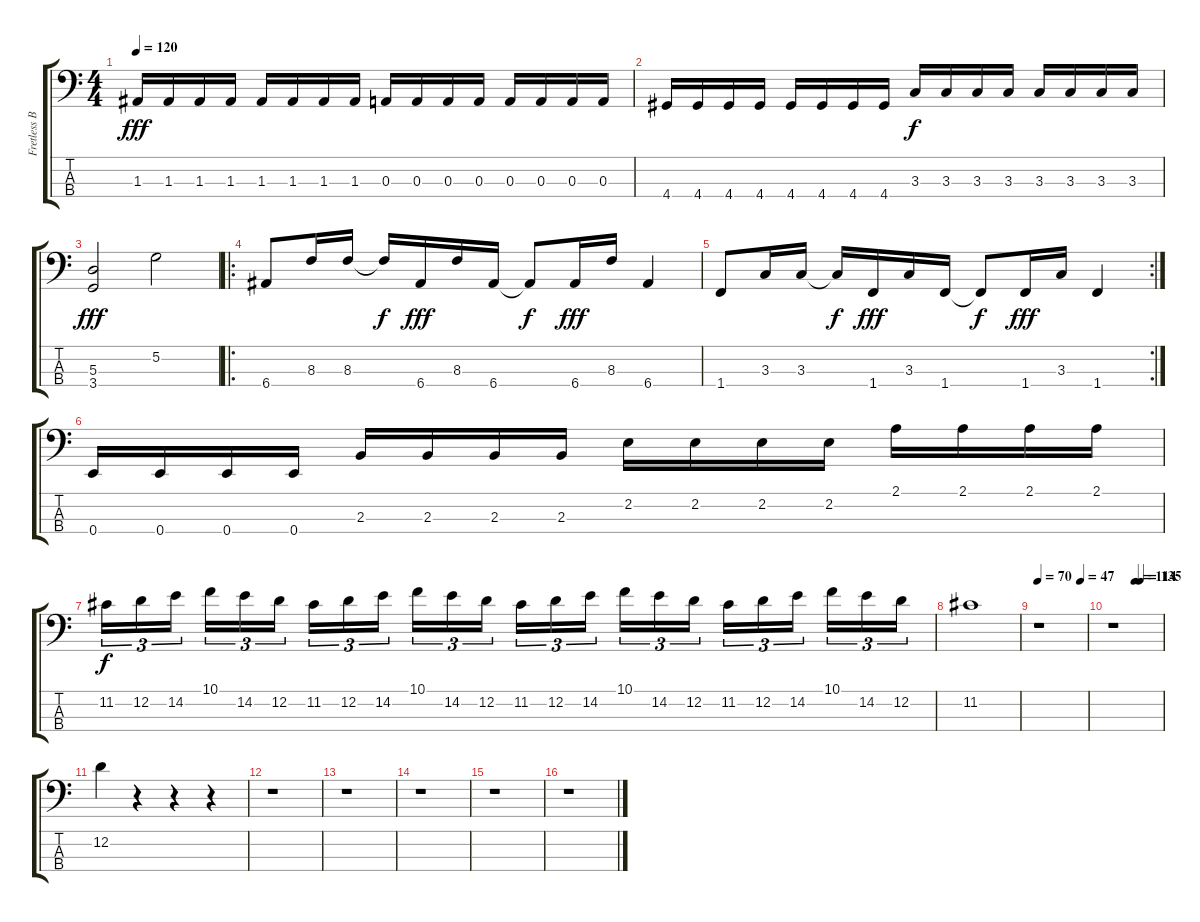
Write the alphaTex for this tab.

\track ("Fretless Bass" "Fretless B") {instrument fretlessbass}
\staff {score tabs}
\tuning (G2 D2 A1 E1) {hide}
\ts (4 4)
\tempo 120
\clef f4
\ks c
1.3.16{dy fff} 1.3.16 1.3.16 1.3.16 1.3.16 1.3.16 1.3.16 1.3.16 0.3.16 0.3.16 0.3.16 0.3.16 0.3.16 0.3.16 0.3.16 0.3.16 |
4.4.16 4.4.16 4.4.16 4.4.16 4.4.16 4.4.16 4.4.16 4.4.16 3.3.16{dy f} 3.3.16 3.3.16 3.3.16 3.3.16 3.3.16 3.3.16 3.3.16 |
(5.3 3.4).2{dy fff} 5.2.2 |
\ro
6.4.8{instrument fretlessbass} 8.3.16 8.3.16 8.3{t}.16{dy f} 6.4.16{dy fff} 8.3.16 6.4.16 6.4{t}.8{dy f} 6.4.16{dy fff} 8.3.16 6.4.4 |
\rc 2
1.4.8 3.3.16 3.3.16 3.3{t}.16{dy f} 1.4.16{dy fff} 3.3.16 1.4.16 1.4{t}.8{dy f} 1.4.16{dy fff} 3.3.16 1.4.4 |
0.4.16 0.4.16 0.4.16 0.4.16 2.3.16 2.3.16 2.3.16 2.3.16 2.2.16 2.2.16 2.2.16 2.2.16 2.1.16 2.1.16 2.1.16 2.1.16 |
11.2.16{tu (3 2) dy f} 12.2.16{tu (3 2)} 14.2.16{tu (3 2)} 10.1.16{tu (3 2)} 14.2.16{tu (3 2)} 12.2.16{tu (3 2)} 11.2.16{tu (3 2)} 12.2.16{tu (3 2)} 14.2.16{tu (3 2)} 10.1.16{tu (3 2)} 14.2.16{tu (3 2)} 12.2.16{tu (3 2)} 11.2.16{tu (3 2)} 12.2.16{tu (3 2)} 14.2.16{tu (3 2)} 10.1.16{tu (3 2)} 14.2.16{tu (3 2)} 12.2.16{tu (3 2)} 11.2.16{tu (3 2)} 12.2.16{tu (3 2)} 14.2.16{tu (3 2)} 10.1.16{tu (3 2)} 14.2.16{tu (3 2)} 12.2.16{tu (3 2)} |
11.2.1{volume 0} |
\tempo 70
\tempo (47 0.875)
r.1 |
\tempo (114 0.4583333333333333)
\tempo (135 0.5625)
r.1 |
12.2.4{volume 16} r.4 r.4 r.4 |
r.1 |
r.1 |
r.1 |
r.1 |
r.1
